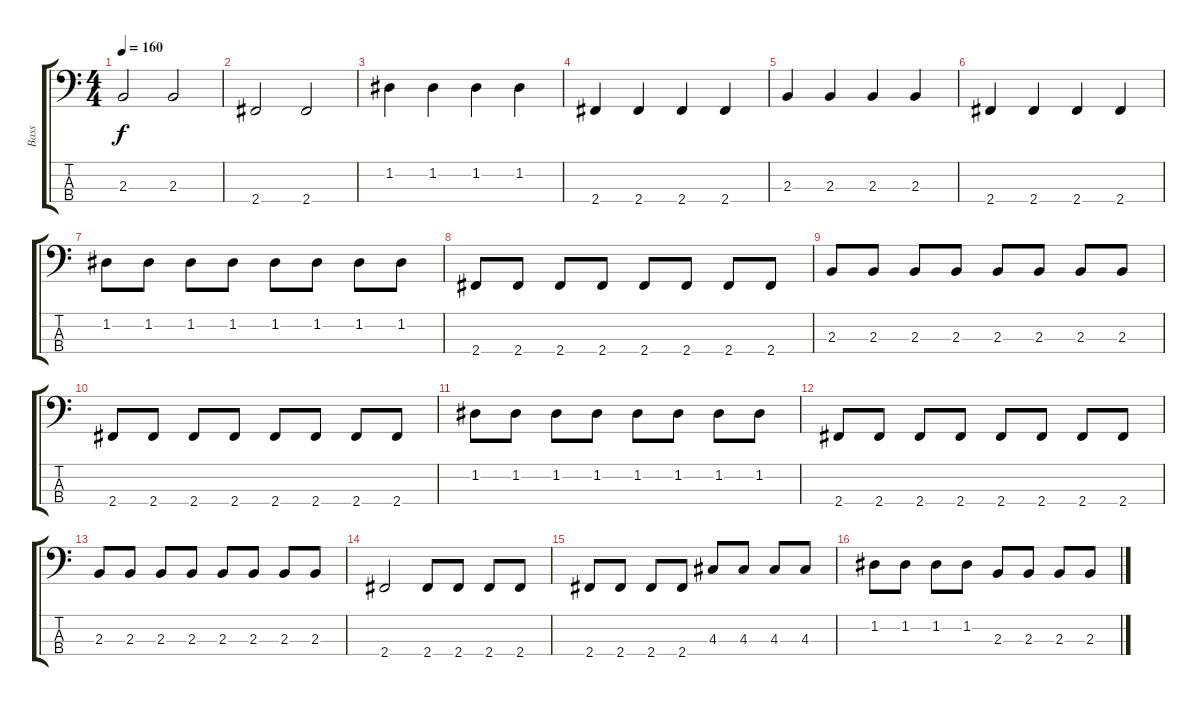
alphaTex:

\track ("Bass" "Bass") {instrument electricbasspick}
\staff {score tabs}
\tuning (G2 D2 A1 E1) {hide}
\ts (4 4)
\tempo 160
\clef f4
\ks c
2.3.2{dy f} 2.3.2 |
2.4.2 2.4.2 |
1.2.4 1.2.4 1.2.4 1.2.4 |
2.4.4 2.4.4 2.4.4 2.4.4 |
2.3.4 2.3.4 2.3.4 2.3.4 |
2.4.4 2.4.4 2.4.4 2.4.4 |
1.2.8 1.2.8 1.2.8 1.2.8 1.2.8 1.2.8 1.2.8 1.2.8 |
2.4.8 2.4.8 2.4.8 2.4.8 2.4.8 2.4.8 2.4.8 2.4.8 |
2.3.8 2.3.8 2.3.8 2.3.8 2.3.8 2.3.8 2.3.8 2.3.8 |
2.4.8 2.4.8 2.4.8 2.4.8 2.4.8 2.4.8 2.4.8 2.4.8 |
1.2.8 1.2.8 1.2.8 1.2.8 1.2.8 1.2.8 1.2.8 1.2.8 |
2.4.8 2.4.8 2.4.8 2.4.8 2.4.8 2.4.8 2.4.8 2.4.8 |
2.3.8 2.3.8 2.3.8 2.3.8 2.3.8 2.3.8 2.3.8 2.3.8 |
2.4.2 2.4.8 2.4.8 2.4.8 2.4.8 |
2.4.8 2.4.8 2.4.8 2.4.8 4.3.8 4.3.8 4.3.8 4.3.8 |
1.2.8 1.2.8 1.2.8 1.2.8 2.3.8 2.3.8 2.3.8 2.3.8
